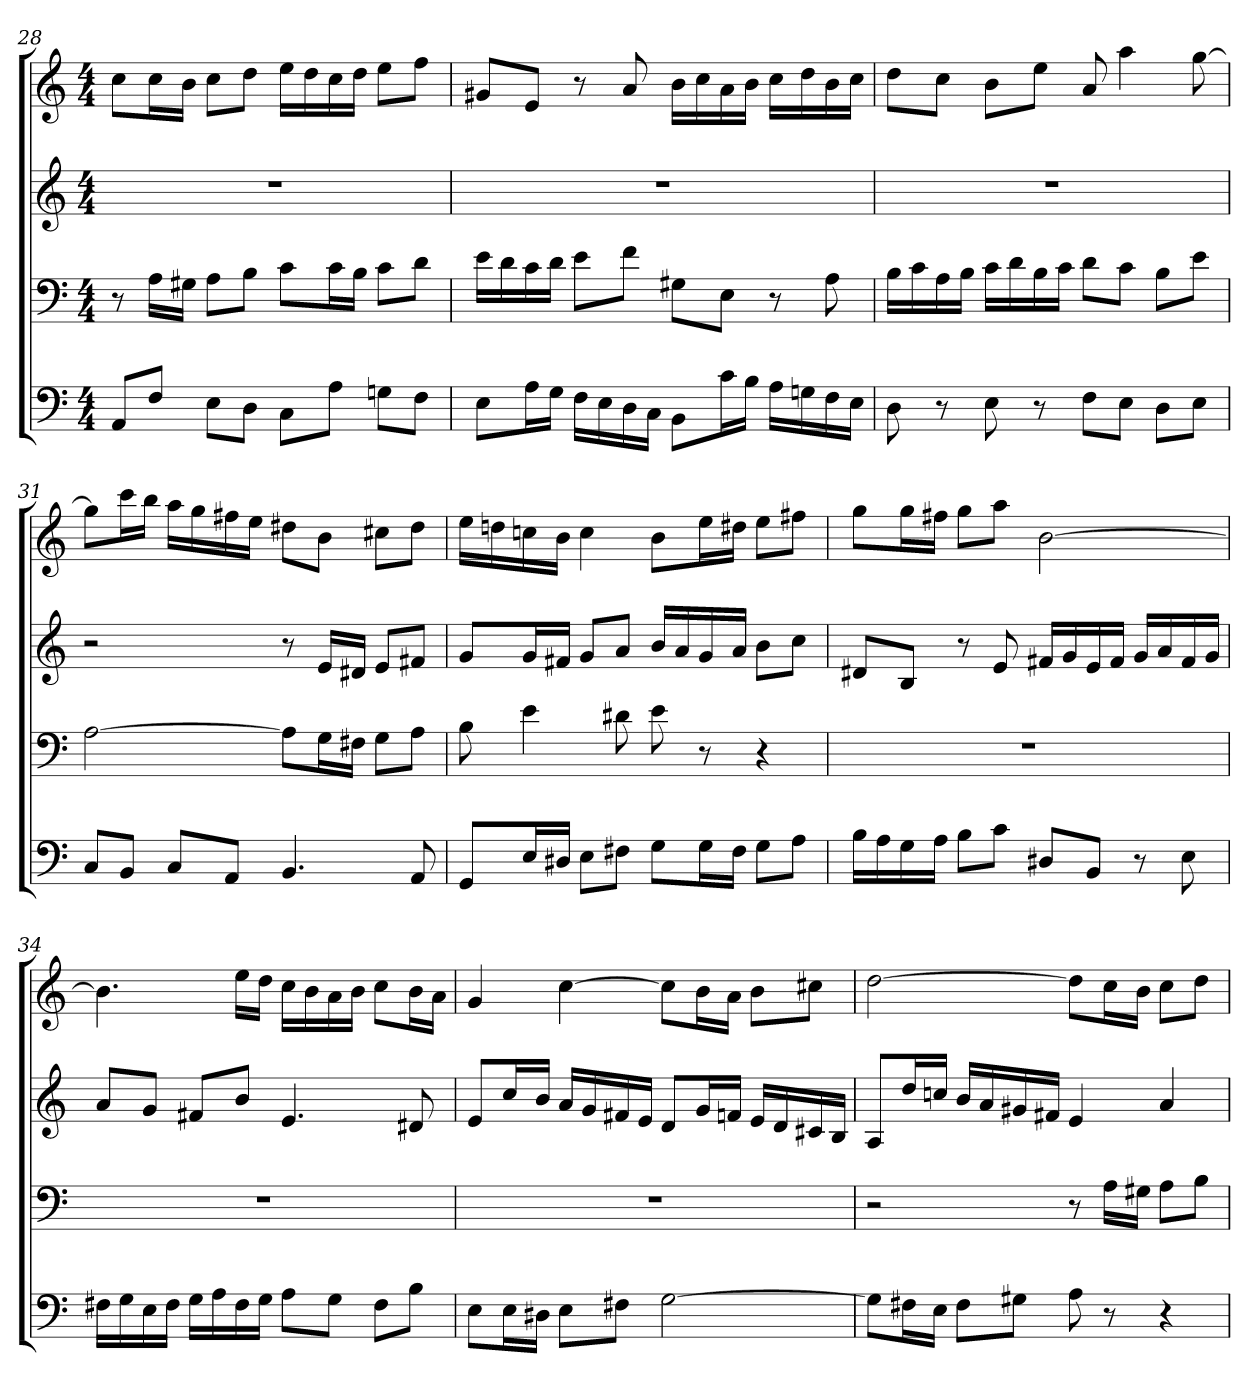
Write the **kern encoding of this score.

**kern	**kern	**kern	**kern
*part4	*part3	*part2	*part1
*staff4	*staff3	*staff2	*staff1
*clefF4	*clefF4	*clefG2	*clefG2
*k[]	*k[]	*k[]	*k[]
*a:	*a:	*a:	*a:
*M4/4	*M4/4	*M4/4	*M4/4
=28	=28	=28	=28
8AAL	8r	1r	8ccL
8FJ	16ALL	.	16ccL
.	16G#XJJ	.	16bJJ
8EL	8AL	.	8ccL
8DJ	8BJ	.	8ddJ
8CL	8cL	.	16eeLL
.	.	.	16dd
8AJ	16cL	.	16cc
.	16BJJ	.	16ddJJ
8GnL	8cL	.	8eeL
8FJ	8dJ	.	8ffJ
=29	=29	=29	=29
8EL	16eLL	1r	8g#XL
.	16d	.	.
16AL	16c	.	8eJ
16GJJ	16dJJ	.	.
16FLL	8eL	.	8r
16E	.	.	.
16D	8fJ	.	8a
16CJJ	.	.	.
8BBL	8G#XL	.	16bLL
.	.	.	16cc
16cL	8EJ	.	16a
16BJJ	.	.	16bJJ
16ALL	8r	.	16ccLL
16Gn	.	.	16dd
16F	8A	.	16b
16EJJ	.	.	16ccJJ
=30	=30	=30	=30
8D	16BLL	1r	8ddL
.	16c	.	.
8r	16A	.	8ccJ
.	16BJJ	.	.
8E	16cLL	.	8bL
.	16d	.	.
8r	16B	.	8eeJ
.	16cJJ	.	.
8FL	8dL	.	8a
8EJ	8cJ	.	4aa
8DL	8BL	.	.
8EJ	8eJ	.	[8gg
=31	=31	=31	=31
8CL	[2A	2r	8ggL]
8BBJ	.	.	16cccL
.	.	.	16bbJJ
8CL	.	.	16aaLL
.	.	.	16gg
8AAJ	.	.	16ff#X
.	.	.	16eeJJ
4.BB	8AL]	8r	8dd#XL
.	16GL	16eLL	8bJ
.	16F#XJJ	16d#XJJ	.
.	8GL	8eL	8cc#XL
8AA	8AJ	8f#XJ	8dd#J
=32	=32	=32	=32
8GGL	8B	8gL	16eeLL
.	.	.	16ddn
16EL	4e	16gL	16ccn
16D#XJJ	.	16f#XJJ	16bJJ
8EL	.	8gL	4cc
8F#XJ	8d#X	8aJ	.
8GL	8e	16bLL	8bL
.	.	16a	.
16GL	8r	16g	16eeL
16F#JJ	.	16aJJ	16dd#XJJ
8GL	4r	8bL	8eeL
8AJ	.	8ccJ	8ff#XJ
=33	=33	=33	=33
16BLL	1r	8d#XL	8ggL
16A	.	.	.
16G	.	8BJ	16ggL
16AJJ	.	.	16ff#XJJ
8BL	.	8r	8ggL
8cJ	.	8e	8aaJ
8D#XL	.	16f#XLL	[2b
.	.	16g	.
8BBJ	.	16e	.
.	.	16f#JJ	.
8r	.	16gLL	.
.	.	16a	.
8E	.	16f#	.
.	.	16gJJ	.
=34	=34	=34	=34
16F#XLL	1r	8aL	4.b]
16G	.	.	.
16E	.	8gJ	.
16F#JJ	.	.	.
16GLL	.	8f#XL	.
16A	.	.	.
16F#	.	8bJ	16eeLL
16GJJ	.	.	16ddJJ
8AL	.	4.e	16ccLL
.	.	.	16b
8GJ	.	.	16a
.	.	.	16bJJ
8F#L	.	.	8ccL
8BJ	.	8d#X	16bL
.	.	.	16aJJ
=35	=35	=35	=35
8EL	1r	8eL	4g
16EL	.	16ccL	.
16D#XJJ	.	16bJJ	.
8EL	.	16aLL	[4cc
.	.	16g	.
8F#XJ	.	16f#X	.
.	.	16eJJ	.
[2G	.	8dL	8ccL]
.	.	16gL	16bL
.	.	16fnJJ	16aJJ
.	.	16eLL	8bL
.	.	16d	.
.	.	16c#X	8cc#XJ
.	.	16BJJ	.
=36	=36	=36	=36
8GL]	2r	8AL	[2dd
16F#XL	.	16ddL	.
16EJJ	.	16ccnJJ	.
8F#L	.	16bLL	.
.	.	16a	.
8G#XJ	.	16g#X	.
.	.	16f#XJJ	.
8A	8r	4e	8ddL]
8r	16ALL	.	16ccL
.	16G#XJJ	.	16bJJ
4r	8AL	4a	8ccL
.	8BJ	.	8ddJ
=	=	=	=
*-	*-	*-	*-
